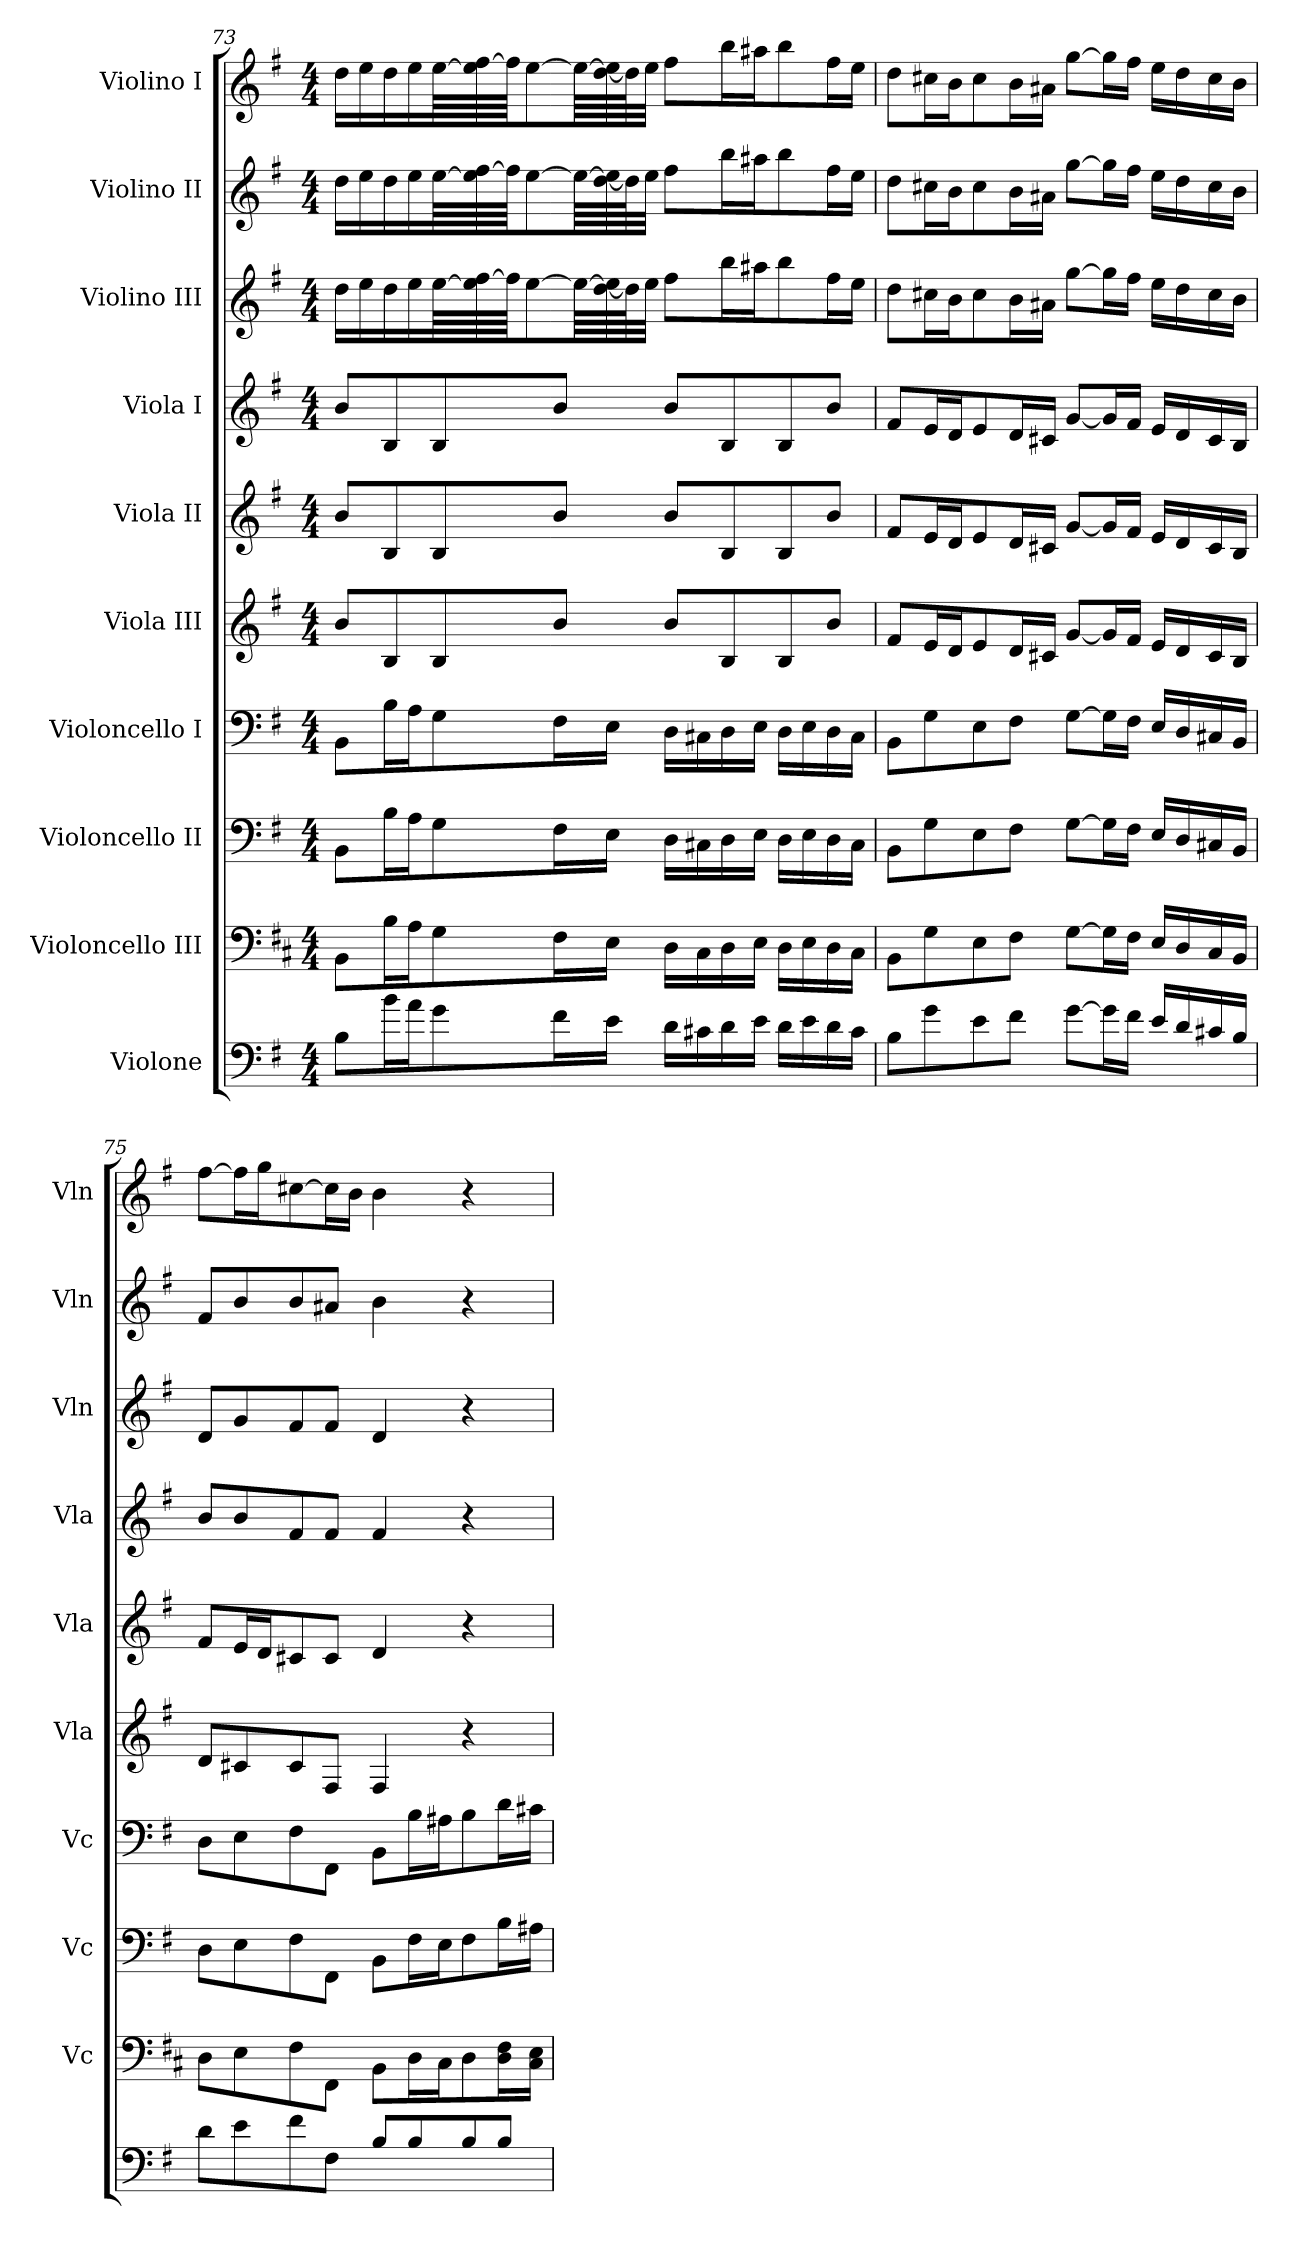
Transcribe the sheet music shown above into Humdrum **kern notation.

**kern	**kern	**kern	**kern	**kern	**kern	**kern	**kern	**kern	**kern
*part10	*part9	*part8	*part7	*part6	*part5	*part4	*part3	*part2	*part1
*staff10	*staff9	*staff8	*staff7	*staff6	*staff5	*staff4	*staff3	*staff2	*staff1
*I"Violone	*I"Violoncello III	*I"Violoncello  II	*I"Violoncello   I	*I"Viola       III	*I"Viola        II	*I"Viola         I	*I"Violino     III	*I"Violino      II	*I"Violino       I
*	*I'Vc	*I'Vc	*I'Vc	*I'Vla	*I'Vla	*I'Vla	*I'Vln	*I'Vln	*I'Vln
!!LO:PB:g=z
*clefF4	*clefF4	*clefF4	*clefF4	*clefG2	*clefG2	*clefG2	*clefG2	*clefG2	*clefG2
*ITrd7c12	*	*	*	*	*	*	*	*	*
*k[f#]	*k[f#c#]	*k[f#]	*k[f#]	*k[f#]	*k[f#]	*k[f#]	*k[f#]	*k[f#]	*k[f#]
*G:	*D:	*G:	*G:	*G:	*G:	*G:	*G:	*G:	*G:
*M4/4	*M4/4	*M4/4	*M4/4	*M4/4	*M4/4	*M4/4	*M4/4	*M4/4	*M4/4
=73	=73	=73	=73	=73	=73	=73	=73	=73	=73
8BB\L	8BB\L	8BB\L	8BB\L	8b/L	8b/L	8b/L	16dd\LL	16dd\LL	16dd\LL
.	.	.	.	.	.	.	16ee\	16ee\	16ee\
16B\L	16B\L	16B\L	16B\L	8B/	8B/	8B/	16dd\	16dd\	16dd\
16A\J	16A\J	16A\J	16A\J	.	.	.	16ee\	16ee\	16ee\
8G\	8G\	8G\	8G\	8B/	8B/	8B/	[64ee\LL	[64ee\LL	[64ee\LL
.	.	.	.	.	.	.	64ee\] [64ff#\	64ee\] [64ff#\	64ee\] [64ff#\
.	.	.	.	.	.	.	64ff#\JJJ]	64ff#\JJJ]	64ff#\JJJ]
.	.	.	.	.	.	.	[8ee\	[8ee\	[8ee\
16F#\L	16F#\L	16F#\L	16F#\L	8b/J	8b/J	8b/J	.	.	.
.	.	.	.	.	.	.	64ee\LLL_	64ee\LLL_	64ee\LLL_
16E\JJ	16E\JJ	16E\JJ	16E\JJ	.	.	.	[64dd\ 64ee\]	[64dd\ 64ee\]	[64dd\ 64ee\]
.	.	.	.	.	.	.	64dd\J]	64dd\J]	64dd\J]
.	.	.	.	.	.	.	32ee\JJJ	32ee\JJJ	32ee\JJJ
16D\LL	16D\LL	16D\LL	16D\LL	8b/L	8b/L	8b/L	8ff#\L	8ff#\L	8ff#\L
16C#X\	16C#\	16C#X\	16C#X\	.	.	.	.	.	.
16D\	16D\	16D\	16D\	8B/	8B/	8B/	16bb\L	16bb\L	16bb\L
16E\JJ	16E\JJ	16E\JJ	16E\JJ	.	.	.	16aa#X\J	16aa#X\J	16aa#X\J
16D\LL	16D\LL	16D\LL	16D\LL	8B/	8B/	8B/	8bb\	8bb\	8bb\
16E\	16E\	16E\	16E\	.	.	.	.	.	.
16D\	16D\	16D\	16D\	8b/J	8b/J	8b/J	16ff#\L	16ff#\L	16ff#\L
16C#\JJ	16C#\JJ	16C#\JJ	16C#\JJ	.	.	.	16ee\JJ	16ee\JJ	16ee\JJ
=74	=74	=74	=74	=74	=74	=74	=74	=74	=74
8BB\L	8BB\L	8BB\L	8BB\L	8f#/L	8f#/L	8f#/L	8dd\L	8dd\L	8dd\L
8G\	8G\	8G\	8G\	16e/L	16e/L	16e/L	16cc#X\L	16cc#X\L	16cc#X\L
.	.	.	.	16d/J	16d/J	16d/J	16b\J	16b\J	16b\J
8E\	8E\	8E\	8E\	8e/	8e/	8e/	8cc#\	8cc#\	8cc#\
8F#\J	8F#\J	8F#\J	8F#\J	16d/L	16d/L	16d/L	16b\L	16b\L	16b\L
.	.	.	.	16c#X/JJ	16c#X/JJ	16c#X/JJ	16a#X\JJ	16a#X\JJ	16a#X\JJ
[8G\L	[8G\L	[8G\L	[8G\L	[8g/L	[8g/L	[8g/L	[8gg\L	[8gg\L	[8gg\L
16G\L]	16G\L]	16G\L]	16G\L]	16g/L]	16g/L]	16g/L]	16gg\L]	16gg\L]	16gg\L]
16F#\JJ	16F#\JJ	16F#\JJ	16F#\JJ	16f#/JJ	16f#/JJ	16f#/JJ	16ff#\JJ	16ff#\JJ	16ff#\JJ
16E/LL	16E/LL	16E/LL	16E/LL	16e/LL	16e/LL	16e/LL	16ee\LL	16ee\LL	16ee\LL
16D/	16D/	16D/	16D/	16d/	16d/	16d/	16dd\	16dd\	16dd\
16C#X/	16C#/	16C#X/	16C#X/	16c#/	16c#/	16c#/	16cc#\	16cc#\	16cc#\
16BB/JJ	16BB/JJ	16BB/JJ	16BB/JJ	16B/JJ	16B/JJ	16B/JJ	16b\JJ	16b\JJ	16b\JJ
!!LO:PB:g=z
=75	=75	=75	=75	=75	=75	=75	=75	=75	=75
8D\L	8D\L	8D\L	8D\L	8d/L	8f#/L	8b/L	8d/L	8f#/L	[8ff#\L
8E\	8E\	8E\	8E\	8c#X/	16e/L	8b/	8g/	8b/	16ff#\L]
.	.	.	.	.	16d/J	.	.	.	16gg\J
8F#\	8F#\	8F#\	8F#\	8c#/	8c#X/	8f#/	8f#/	8b/	[8cc#X\
8FF#\J	8FF#\J	8FF#\J	8FF#\J	8F#/J	8c#/J	8f#/J	8f#/J	8a#X/J	16cc#\L]
.	.	.	.	.	.	.	.	.	16b\JJ
8BB/L	8BB\L	8BB\L	8BB\L	4F#/	4d/	4f#/	4d/	4b\	4b\
8BB/	16D\L	16F#\L	16B\L	.	.	.	.	.	.
.	16C#\J	16E\J	16A#X\J	.	.	.	.	.	.
8BB/	8D\	8F#\	8B\	4r	4r	4r	4r	4r	4r
8BB/J	16D\ 16F#\L	16B\L	16d\L	.	.	.	.	.	.
.	16C#\ 16E\JJ	16A#X\JJ	16c#X\JJ	.	.	.	.	.	.
=	=	=	=	=	=	=	=	=	=
*-	*-	*-	*-	*-	*-	*-	*-	*-	*-
